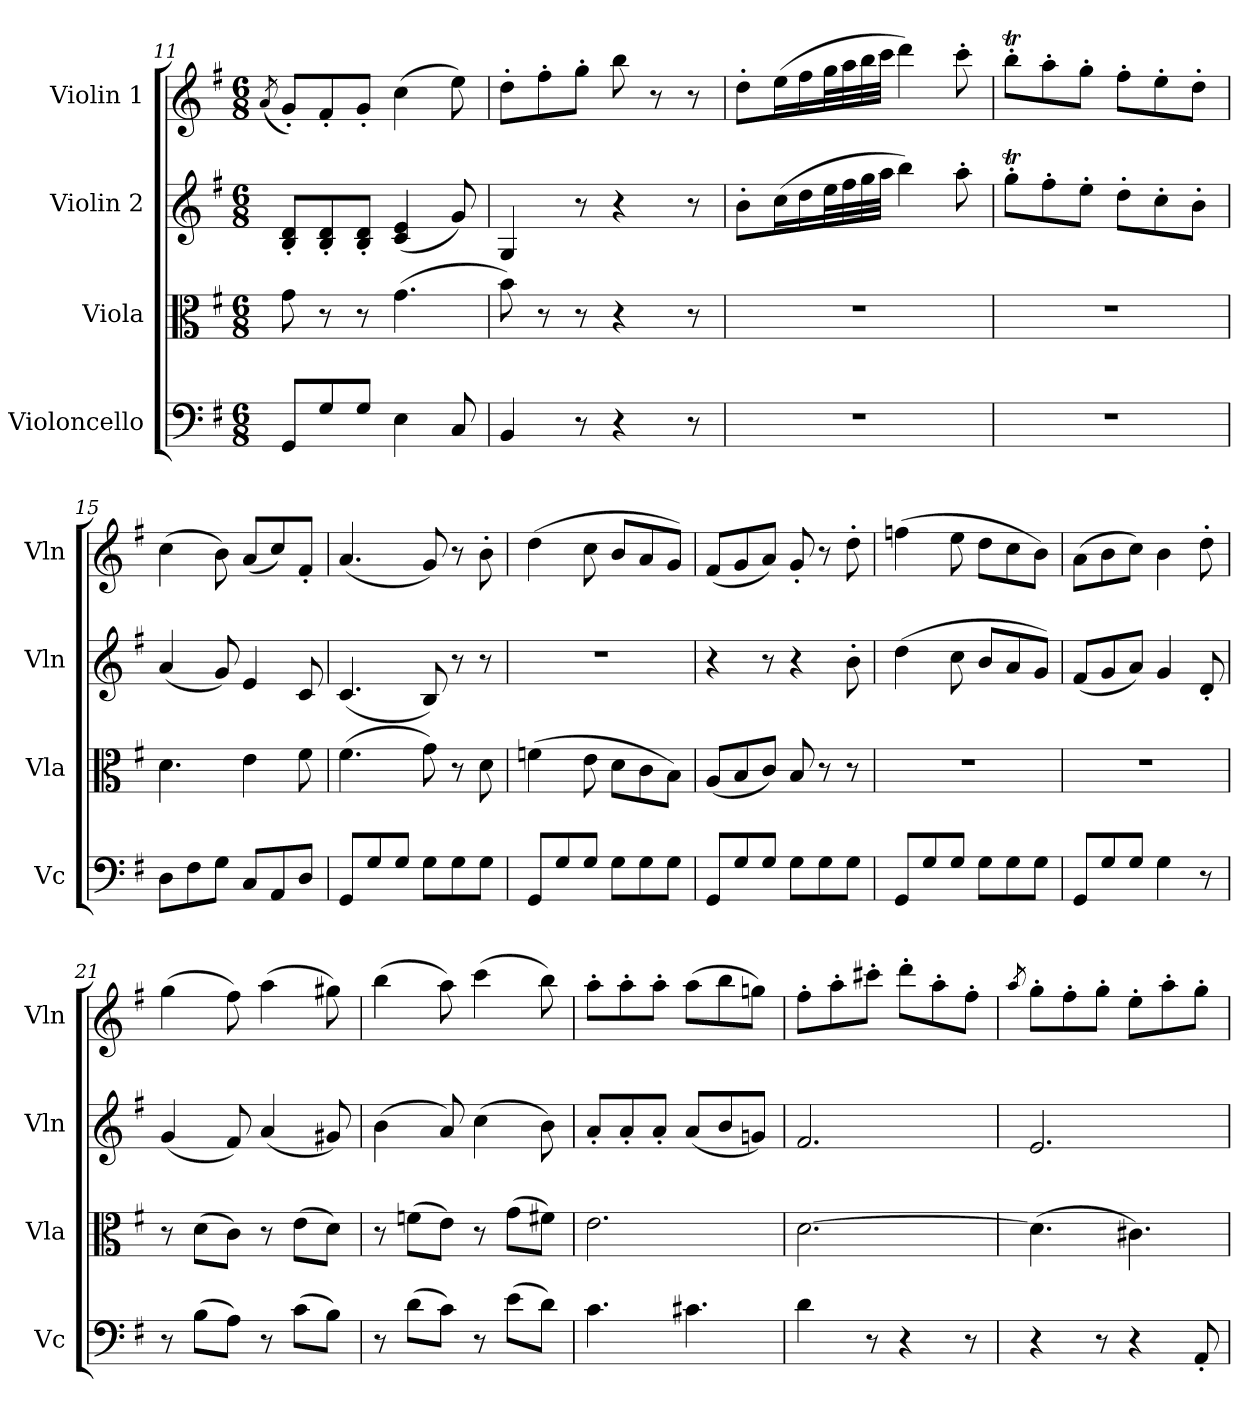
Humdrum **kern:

**kern	**kern	**kern	**kern
*part4	*part3	*part2	*part1
*staff4	*staff3	*staff2	*staff1
*I"Violoncello	*I"Viola	*I"Violin 2	*I"Violin 1
*I'Vc	*I'Vla	*I'Vln	*I'Vln
*clefF4	*clefC3	*clefG2	*clefG2
*k[f#]	*k[f#]	*k[f#]	*k[f#]
*M6/8	*M6/8	*M6/8	*M6/8
=11	=11	=11	=11
.	.	.	(8qa/
8GG/L	8g\	8B/' 8d/'L	8g'/L)
8G/	8r	8B/' 8d/'	8f#'/
8G/J	8r	8B/' 8d/'J	8g'/J
4E\	(4.g\	(4c/ 4e/	(4cc\
8C/	.	8g/)	8ee\)
!!LO:PB:g=z
=12	=12	=12	=12
4BB/	8b\)	4G/	8dd'\L
.	8r	.	8ff#'\
8r	8r	8r	8gg'\J
4r	4r	4r	8bb\
.	.	.	8r
8r	8r	8r	8r
=13	=13	=13	=13
2.r	2.r	8b'\L	8dd'\L
.	.	(16cc\L	(16ee\L
.	.	16dd\	16ff#\
.	.	32ee\L	32gg\L
.	.	32ff#\	32aa\
.	.	32gg\	32bb\
.	.	32aa\JJJ	32ccc\JJJ
.	.	4bb\)	4ddd\)
.	.	8aa'\	8ccc'\
=14	=14	=14	=14
2.r	2.r	8ggT'\L	8bbt'\L
.	.	8ff#'\	8aa'\
.	.	8ee'\J	8gg'\J
.	.	8dd'\L	8ff#'\L
.	.	8cc'\	8ee'\
.	.	8b'\J	8dd'\J
=15	=15	=15	=15
8D\L	4.d\	(4a/	(4cc\
8F#\	.	.	.
8G\J	.	8g/)	8b\)
8C/L	4e\	4e/	(8a/L
8AA/	.	.	8cc/)
8D/J	8f#\	8c/	8f#'/J
!!LO:LB:g=z
=16	=16	=16	=16
8GG/L	(4.f#\	(4.c/	(4.a/
8G/	.	.	.
8G/J	.	.	.
8G\L	8g\)	8B/)	8g/)
8G\	8r	8r	8r
8G\J	8d\	8r	8b'\
=17	=17	=17	=17
8GG/L	(4fn\	2.r	(4dd\
8G/	.	.	.
8G/J	8e\	.	8cc\
8G\L	8d\L	.	8b/L
8G\	8c\	.	8a/
8G\J	8B\J)	.	8g/J)
!!LO:LB:g=z
=18	=18	=18	=18
8GG/L	(8A/L	4r	(8f#/L
8G/	8B/	.	8g/
8G/J	8c/J)	8r	8a/J)
8G\L	8B/	4r	8g'/
8G\	8r	.	8r
8G\J	8r	8b'\	8dd'\
=19	=19	=19	=19
8GG/L	2.r	(4dd\	(4ffn\
8G/	.	.	.
8G/J	.	8cc\	8ee\
8G\L	.	8b/L	8dd\L
8G\	.	8a/	8cc\
8G\J	.	8g/J)	8b\J)
=20	=20	=20	=20
8GG/L	2.r	(8f#/L	(8a\L
8G/	.	8g/	8b\
8G/J	.	8a/J)	8cc\J)
4G\	.	4g/	4b\
8r	.	8d'/	8dd'\
=21	=21	=21	=21
8r	8r	(4g/	(4gg\
(8B\L	(8d\L	.	.
8A\J)	8c\J)	8f#/)	8ff#\)
8r	8r	(4a/	(4aa\
(8c\L	(8e\L	.	.
8B\J)	8d\J)	8g#X/)	8gg#X\)
=22	=22	=22	=22
8r	8r	(4b\	(4bb\
(8d\L	(8fn\L	.	.
8c\J)	8e\J)	8a/)	8aa\)
8r	8r	(4cc\	(4ccc\
(8e\L	(8g\L	.	.
8d\J)	8f#X\J)	8b\)	8bb\)
!!LO:LB:g=z
=23	=23	=23	=23
4.c\	2.e\	8a'/L	8aa'\L
.	.	8a'/	8aa'\
.	.	8a'/J	8aa'\J
4.c#X\	.	(8a/L	(8aa\L
.	.	8b/	8bb\
.	.	8gn/J)	8ggn\J)
!!LO:PB:g=z
=24	=24	=24	=24
4d\	[2.d\	2.f#/	8ff#'\L
.	.	.	8aa'\
8r	.	.	8ccc#X'\J
4r	.	.	8ddd'\L
.	.	.	8aa'\
8r	.	.	8ff#'\J
=25	=25	=25	=25
.	.	.	8qaa/
4r	(4.d\]	2.e/	8gg'\L
.	.	.	8ff#'\
8r	.	.	8gg'\J
4r	4.c#X\)	.	8ee'\L
.	.	.	8aa'\
8AA'/	.	.	8gg'\J
=	=	=	=
*-	*-	*-	*-
